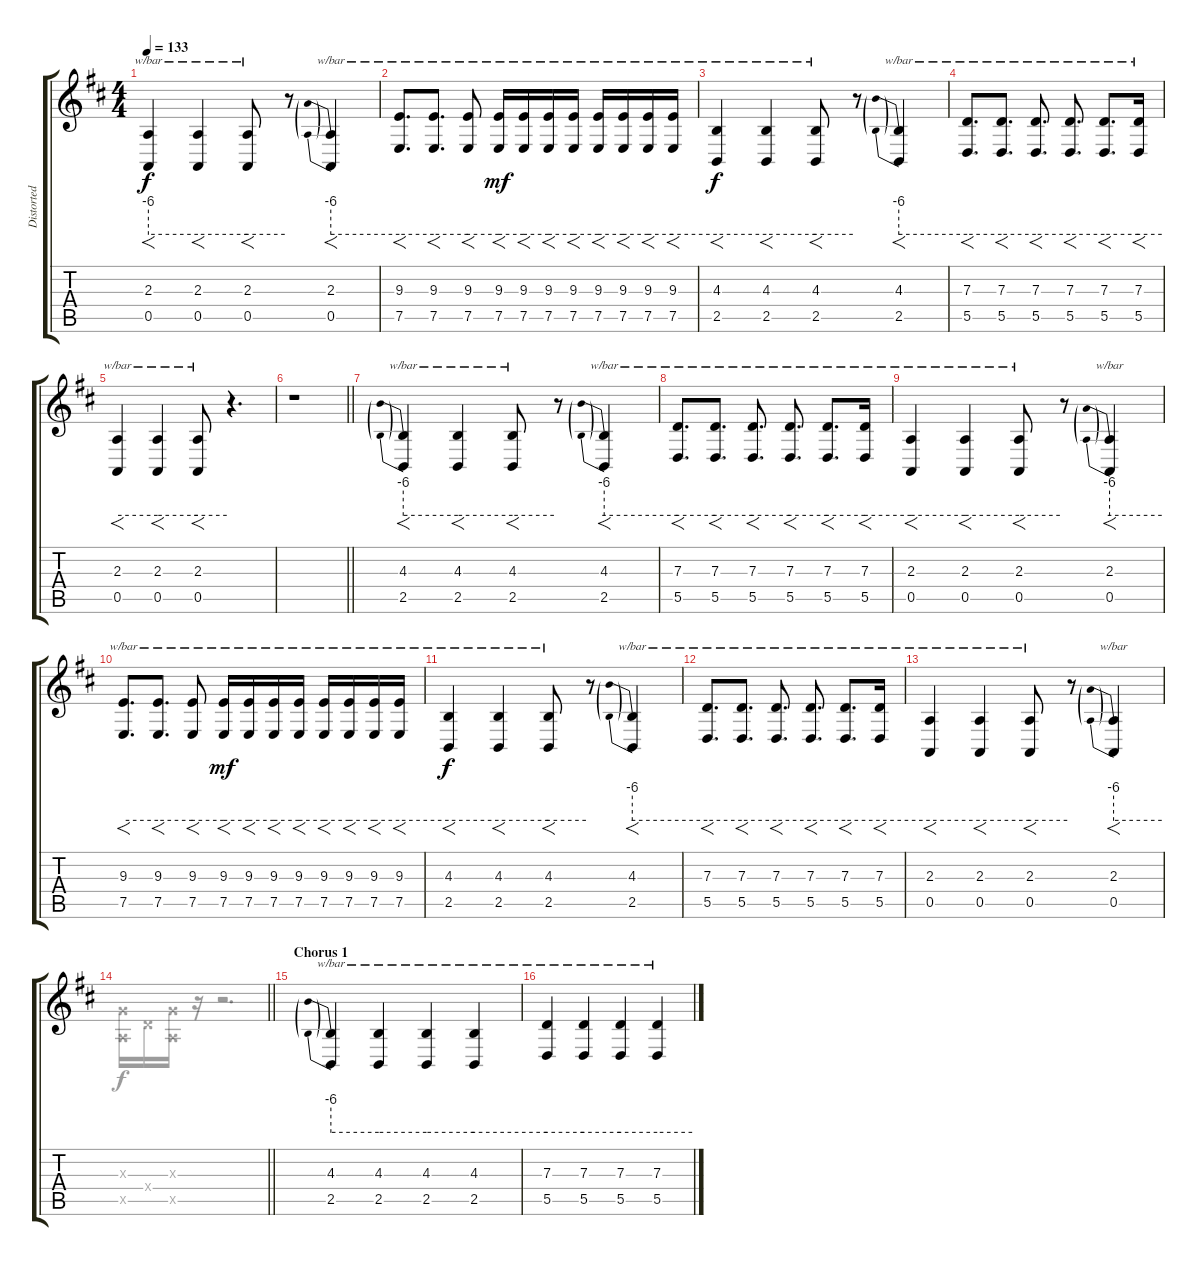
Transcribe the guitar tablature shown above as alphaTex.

\track ("Distorted Guitar" "Distorted ") {instrument distortionguitar}
\staff {score tabs}
\tuning (E4 B3 G3 D3 A2 E2) {hide}
\voice
\ts (4 4)
\tempo 133
\clef g2
\ks bminor
(2.3 0.5).4{f tbe (hold default 0 -24 60 -24) dy f} (2.3 0.5).4{f tbe (hold default 0 -24 60 -24)} (2.3 0.5).8{f tbe (hold default 0 -24 60 -24)} r.8 (2.3 0.5).4{f tbe (predive default 0 -24 60 -24)} |
(9.3 7.5).8{f d tbe (hold default 0 -24 60 -24)} (9.3 7.5).8{f d tbe (hold default 0 -24 60 -24)} (9.3 7.5).8{f tbe (hold default 0 -24 60 -24)} (9.3 7.5).16{f tbe (hold default 0 -24 60 -24) dy mf} (9.3 7.5).16{f tbe (hold default 0 -24 60 -24)} (9.3 7.5).16{f tbe (hold default 0 -24 60 -24)} (9.3 7.5).16{f tbe (hold default 0 -24 60 -24)} (9.3 7.5).16{f tbe (hold default 0 -24 60 -24)} (9.3 7.5).16{f tbe (hold default 0 -24 60 -24)} (9.3 7.5).16{f tbe (hold default 0 -24 60 -24)} (9.3 7.5).16{f tbe (hold default 0 -24 60 -24)} |
(4.3 2.5).4{f tbe (hold default 0 -24 60 -24) dy f} (4.3 2.5).4{f tbe (hold default 0 -24 60 -24)} (4.3 2.5).8{f tbe (hold default 0 -24 60 -24)} r.8 (4.3 2.5).4{f tbe (predive default 0 -24 60 -24)} |
(7.3 5.5).8{f d tbe (hold default 0 -24 60 -24)} (7.3 5.5).8{f d tbe (hold default 0 -24 60 -24)} (7.3 5.5).8{f d tbe (hold default 0 -24 60 -24)} (7.3 5.5).8{f d tbe (hold default 0 -24 60 -24)} (7.3 5.5).8{f d tbe (hold default 0 -24 60 -24)} (7.3 5.5).16{f tbe (hold default 0 -24 60 -24)} |
(2.3 0.5).4{f tbe (hold default 0 -24 60 -24)} (2.3 0.5).4{f tbe (hold default 0 -24 60 -24)} (2.3 0.5).8{f tbe (hold default 0 -24 60 -24)} r.4{d} |
\barLineRight lightlight
r.1 |
(4.3 2.5).4{f tbe (predive default 0 -24 60 -24)} (4.3 2.5).4{f tbe (hold default 0 -24 60 -24)} (4.3 2.5).8{f tbe (hold default 0 -24 60 -24)} r.8 (4.3 2.5).4{f tbe (predive default 0 -24 60 -24)} |
(7.3 5.5).8{f d tbe (hold default 0 -24 60 -24)} (7.3 5.5).8{f d tbe (hold default 0 -24 60 -24)} (7.3 5.5).8{f d tbe (hold default 0 -24 60 -24)} (7.3 5.5).8{f d tbe (hold default 0 -24 60 -24)} (7.3 5.5).8{f d tbe (hold default 0 -24 60 -24)} (7.3 5.5).16{f tbe (hold default 0 -24 60 -24)} |
(2.3 0.5).4{f tbe (hold default 0 -24 60 -24)} (2.3 0.5).4{f tbe (hold default 0 -24 60 -24)} (2.3 0.5).8{f tbe (hold default 0 -24 60 -24)} r.8 (2.3 0.5).4{f tbe (predive default 0 -24 60 -24)} |
(9.3 7.5).8{f d tbe (hold default 0 -24 60 -24)} (9.3 7.5).8{f d tbe (hold default 0 -24 60 -24)} (9.3 7.5).8{f tbe (hold default 0 -24 60 -24)} (9.3 7.5).16{f tbe (hold default 0 -24 60 -24) dy mf} (9.3 7.5).16{f tbe (hold default 0 -24 60 -24)} (9.3 7.5).16{f tbe (hold default 0 -24 60 -24)} (9.3 7.5).16{f tbe (hold default 0 -24 60 -24)} (9.3 7.5).16{f tbe (hold default 0 -24 60 -24)} (9.3 7.5).16{f tbe (hold default 0 -24 60 -24)} (9.3 7.5).16{f tbe (hold default 0 -24 60 -24)} (9.3 7.5).16{f tbe (hold default 0 -24 60 -24)} |
(4.3 2.5).4{f tbe (hold default 0 -24 60 -24) dy f} (4.3 2.5).4{f tbe (hold default 0 -24 60 -24)} (4.3 2.5).8{f tbe (hold default 0 -24 60 -24)} r.8 (4.3 2.5).4{f tbe (predive default 0 -24 60 -24)} |
(7.3 5.5).8{f d tbe (hold default 0 -24 60 -24)} (7.3 5.5).8{f d tbe (hold default 0 -24 60 -24)} (7.3 5.5).8{f d tbe (hold default 0 -24 60 -24)} (7.3 5.5).8{f d tbe (hold default 0 -24 60 -24)} (7.3 5.5).8{f d tbe (hold default 0 -24 60 -24)} (7.3 5.5).16{f tbe (hold default 0 -24 60 -24)} |
(2.3 0.5).4{f tbe (hold default 0 -24 60 -24)} (2.3 0.5).4{f tbe (hold default 0 -24 60 -24)} (2.3 0.5).8{f tbe (hold default 0 -24 60 -24)} r.8 (2.3 0.5).4{f tbe (predive default 0 -24 60 -24)} |
\barLineRight lightlight
|
\section ("" "Chorus 1")
(4.3 2.5).4{tbe (predive default 0 -24 60 -24)} (4.3 2.5).4{tbe (hold default 0 -24 60 -24)} (4.3 2.5).4{tbe (hold default 0 -24 60 -24)} (4.3 2.5).4{tbe (hold default 0 -24 60 -24)} |
(7.3 5.5).4{tbe (hold default 0 -24 60 -24)} (7.3 5.5).4{tbe (hold default 0 -24 60 -24)} (7.3 5.5).4{tbe (hold default 0 -24 60 -24)} (7.3 5.5).4{tbe (hold default 0 -24 60 -24)}
\voice
\clef g2
\ottava regular
\simile none
\ks bminor
|
|
|
|
|
\barLineRight lightlight
|
|
|
|
|
|
|
|
\barLineRight lightlight
(0.3{x} 0.5{x}).16 0.4{x}.16 (0.3{x} 0.5{x}).16 r.16 r.2{d} |
|
